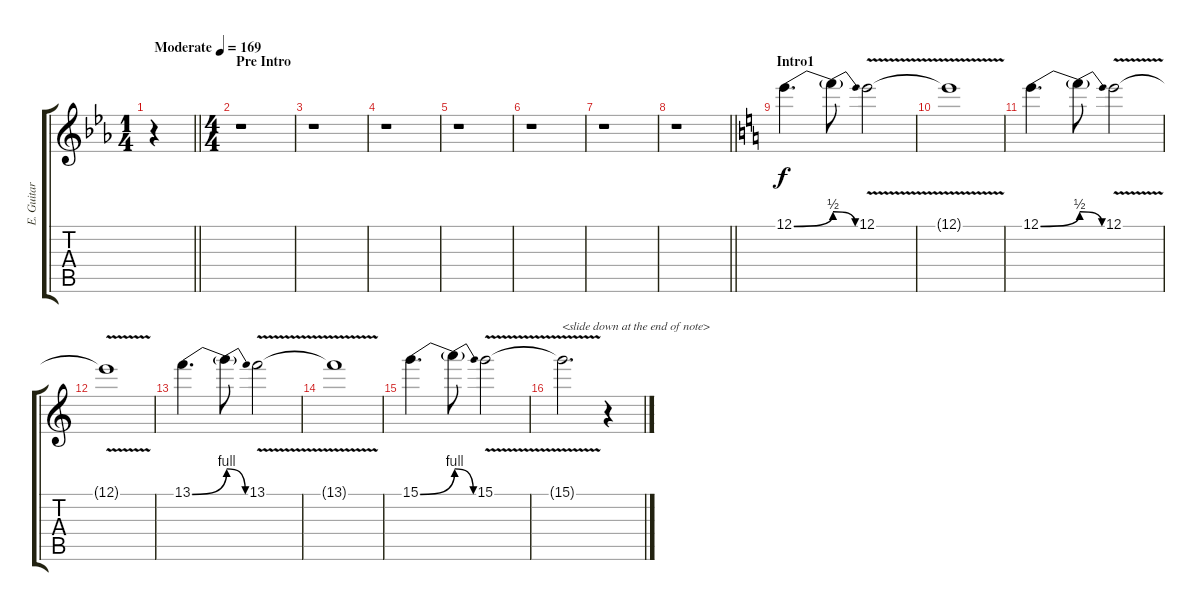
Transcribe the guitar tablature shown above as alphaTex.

\track ("E. Guitar III" "E. Guitar ") {instrument overdrivenguitar}
\staff {score tabs}
\tuning (E4 B3 G3 D3 A2 E2) {hide}
\ts (1 4)
\tempo (169 "Moderate")
\clef g2
\barLineRight lightlight
\ks eb
r.4{dy f instrument overdrivenguitar} |
\ts (4 4)
\section ("" "Pre Intro")
r.1 |
r.1 |
r.1 |
r.1 |
r.1 |
r.1 |
\barLineRight lightlight
r.1 |
\section ("" "Intro1")
\ks c
12.1{be (bend 0 0 60 2)}.4{d} 12.1{be (release 0 2 60 0) t}.8 12.1{v}.2 |
12.1{t}.1 |
12.1{be (bend 0 0 60 2)}.4{d} 12.1{be (release 0 2 60 0) t}.8 12.1{v}.2 |
12.1{t}.1 |
13.1{be (bend 0 0 60 4)}.4{d} 13.1{be (release 0 4 60 0) t}.8 13.1{v}.2 |
13.1{t}.1 |
15.1{be (bend 0 0 60 4)}.4{d} 15.1{be (release 0 4 60 0) t}.8 15.1{v}.2 |
15.1{t}.2{d txt "<slide down at the end of note>"} r.4
